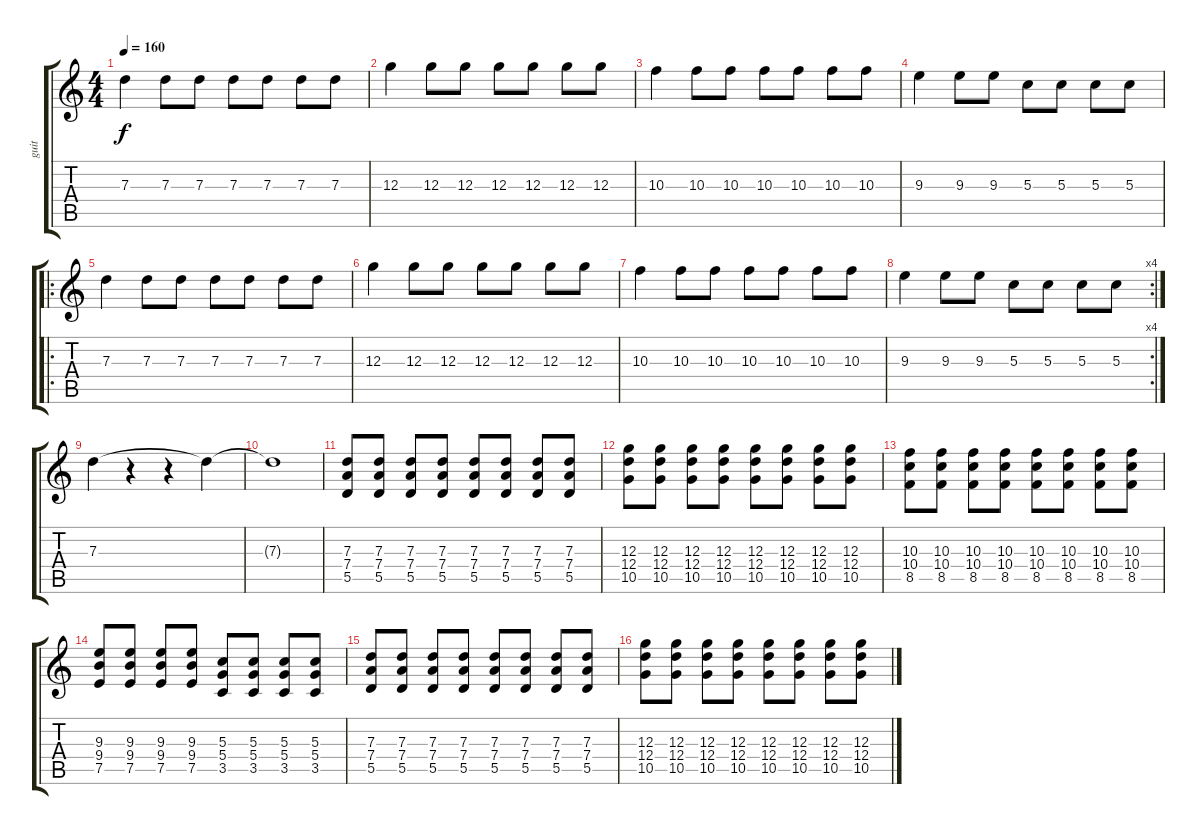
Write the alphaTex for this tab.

\track ("guit" "guit") {instrument distortionguitar}
\staff {score tabs}
\tuning (E4 B3 G3 D3 A2 E2) {hide}
\ts (4 4)
\tempo 160
\clef g2
\ks c
7.3.4{dy f instrument distortionguitar} 7.3.8 7.3.8 7.3.8 7.3.8 7.3.8 7.3.8 |
12.3.4 12.3.8 12.3.8 12.3.8 12.3.8 12.3.8 12.3.8 |
10.3.4 10.3.8 10.3.8 10.3.8 10.3.8 10.3.8 10.3.8 |
9.3.4 9.3.8 9.3.8 5.3.8 5.3.8 5.3.8 5.3.8 |
\ro
7.3.4 7.3.8 7.3.8 7.3.8 7.3.8 7.3.8 7.3.8 |
12.3.4 12.3.8 12.3.8 12.3.8 12.3.8 12.3.8 12.3.8 |
10.3.4 10.3.8 10.3.8 10.3.8 10.3.8 10.3.8 10.3.8 |
\rc 4
9.3.4 9.3.8 9.3.8 5.3.8 5.3.8 5.3.8 5.3.8 |
7.3.4 r.4 r.4 7.3{t}.4 |
7.3{t}.1 |
(7.3 7.4 5.5).8 (7.3 7.4 5.5).8 (7.3 7.4 5.5).8 (7.3 7.4 5.5).8 (7.3 7.4 5.5).8 (7.3 7.4 5.5).8 (7.3 7.4 5.5).8 (7.3 7.4 5.5).8 |
(12.3 12.4 10.5).8 (12.3 12.4 10.5).8 (12.3 12.4 10.5).8 (12.3 12.4 10.5).8 (12.3 12.4 10.5).8 (12.3 12.4 10.5).8 (12.3 12.4 10.5).8 (12.3 12.4 10.5).8 |
(10.3 10.4 8.5).8 (10.3 10.4 8.5).8 (10.3 10.4 8.5).8 (10.3 10.4 8.5).8 (10.3 10.4 8.5).8 (10.3 10.4 8.5).8 (10.3 10.4 8.5).8 (10.3 10.4 8.5).8 |
(9.3 9.4 7.5).8 (9.3 9.4 7.5).8 (9.3 9.4 7.5).8 (9.3 9.4 7.5).8 (5.3 5.4 3.5).8 (5.3 5.4 3.5).8 (5.3 5.4 3.5).8 (5.3 5.4 3.5).8 |
(7.3 7.4 5.5).8 (7.3 7.4 5.5).8 (7.3 7.4 5.5).8 (7.3 7.4 5.5).8 (7.3 7.4 5.5).8 (7.3 7.4 5.5).8 (7.3 7.4 5.5).8 (7.3 7.4 5.5).8 |
(12.3 12.4 10.5).8 (12.3 12.4 10.5).8 (12.3 12.4 10.5).8 (12.3 12.4 10.5).8 (12.3 12.4 10.5).8 (12.3 12.4 10.5).8 (12.3 12.4 10.5).8 (12.3 12.4 10.5).8
